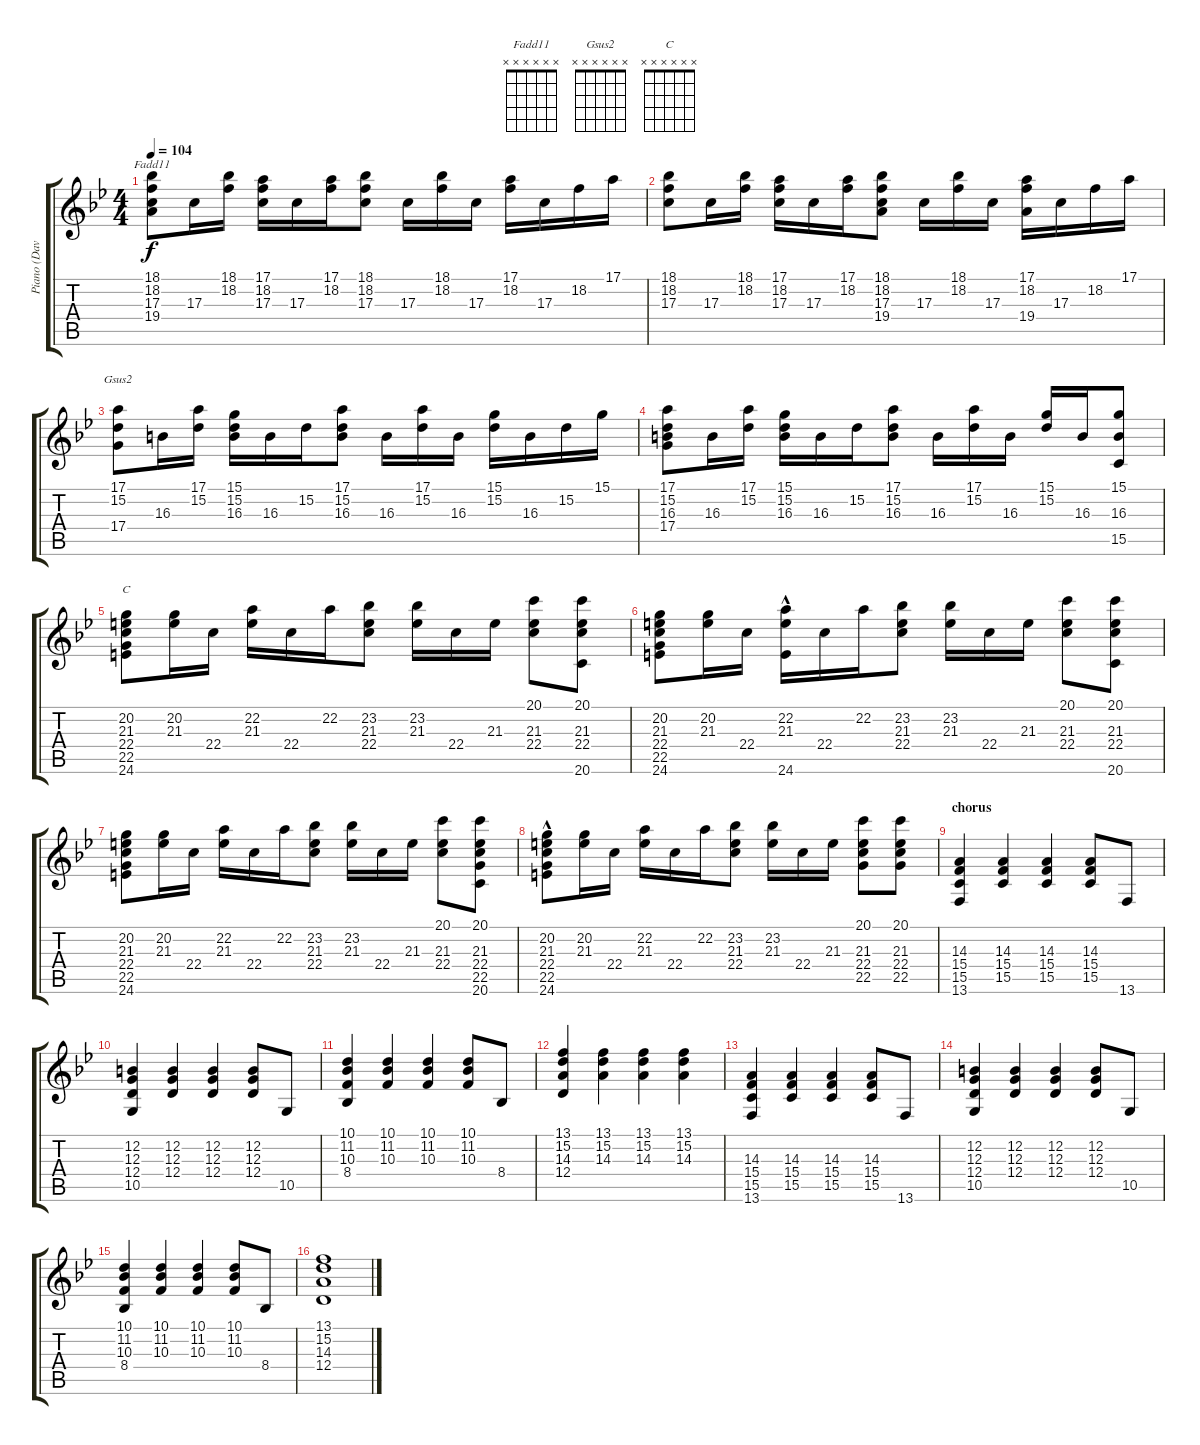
\track ("Piano (Davies)" "Piano (Dav") {instrument acousticgrandpiano}
\staff {score tabs}
\tuning (E4 B3 G3 D3 A2 E2) {hide}
\chord ("Fadd11" x x x x x x)
\chord ("Gsus2" x x x x x x)
\chord ("C" x x x x x x)
\ts (4 4)
\tempo 104
\clef g2
\ks bb
(18.1 18.2 17.3 19.4).8{ch "Fadd11" dy f} 17.3.16 (18.1 18.2).16 (17.1 18.2 17.3).16 17.3.16 (17.1 18.2).16 (18.1 18.2 17.3).8 17.3.16 (18.1 18.2).16 17.3.16 (17.1 18.2).16 17.3.16 18.2.16 17.1.16 |
(18.1 18.2 17.3).8 17.3.16 (18.1 18.2).16 (17.1 18.2 17.3).16 17.3.16 (17.1 18.2).16 (18.1 18.2 17.3 19.4).8 17.3.16 (18.1 18.2).16 17.3.16 (17.1 18.2 19.4).16 17.3.16 18.2.16 17.1.16 |
(17.1 15.2 17.4).8{ch "Gsus2"} 16.3.16 (17.1 15.2).16 (15.1 15.2 16.3).16 16.3.16 15.2.16 (17.1 15.2 16.3).8 16.3.16 (17.1 15.2).16 16.3.16 (15.1 15.2).16 16.3.16 15.2.16 15.1.16 |
(17.1 15.2 16.3 17.4).8 16.3.16 (17.1 15.2).16 (15.1 15.2 16.3).16 16.3.16 15.2.16 (17.1 15.2 16.3).8 16.3.16 (17.1 15.2).16 16.3.16 (15.1 15.2).16 16.3.16 (15.1 16.3 15.5).8 |
(20.2 21.3 22.4 22.5 24.6).8{ch "C"} (20.2 21.3).16 22.4.16 (22.2 21.3).16 22.4.16 22.2.16 (23.2 21.3 22.4).8 (23.2 21.3).16 22.4.16 21.3.16 (20.1 21.3 22.4).8 (20.1 21.3 22.4 20.6).8 |
(20.2 21.3 22.4 22.5 24.6).8 (20.2 21.3).16 22.4.16 (22.2 21.3 24.6{hac}).16 22.4.16 22.2.16 (23.2 21.3 22.4).8 (23.2 21.3).16 22.4.16 21.3.16 (20.1 21.3 22.4).8 (20.1 21.3 22.4 20.6).8 |
(20.2 21.3 22.4 22.5 24.6).8 (20.2 21.3).16 22.4.16 (22.2 21.3).16 22.4.16 22.2.16 (23.2 21.3 22.4).8 (23.2 21.3).16 22.4.16 21.3.16 (20.1 21.3 22.4).8 (20.1 21.3 22.4 22.5 20.6).8 |
(20.2 21.3 22.4 22.5{hac} 24.6{hac}).8 (20.2 21.3).16 22.4.16 (22.2 21.3).16 22.4.16 22.2.16 (23.2 21.3 22.4).8 (23.2 21.3).16 22.4.16 21.3.16 (20.1 21.3 22.4 22.5).8 (20.1 21.3 22.4 22.5).8 |
\section ("" "chorus")
(14.3 15.4 15.5 13.6).4 (14.3 15.4 15.5).4 (14.3 15.4 15.5).4 (14.3 15.4 15.5).8 13.6.8 |
(12.2 12.3 12.4 10.5).4 (12.2 12.3 12.4).4 (12.2 12.3 12.4).4 (12.2 12.3 12.4).8 10.5.8 |
(10.1 11.2 10.3 8.4).4 (10.1 11.2 10.3).4 (10.1 11.2 10.3).4 (10.1 11.2 10.3).8 8.4.8 |
(13.1 15.2 14.3 12.4).4 (13.1 15.2 14.3).4 (13.1 15.2 14.3).4 (13.1 15.2 14.3).4 |
(14.3 15.4 15.5 13.6).4 (14.3 15.4 15.5).4 (14.3 15.4 15.5).4 (14.3 15.4 15.5).8 13.6.8 |
(12.2 12.3 12.4 10.5).4 (12.2 12.3 12.4).4 (12.2 12.3 12.4).4 (12.2 12.3 12.4).8 10.5.8 |
(10.1 11.2 10.3 8.4).4 (10.1 11.2 10.3).4 (10.1 11.2 10.3).4 (10.1 11.2 10.3).8 8.4.8 |
(13.1 15.2 14.3 12.4).1
